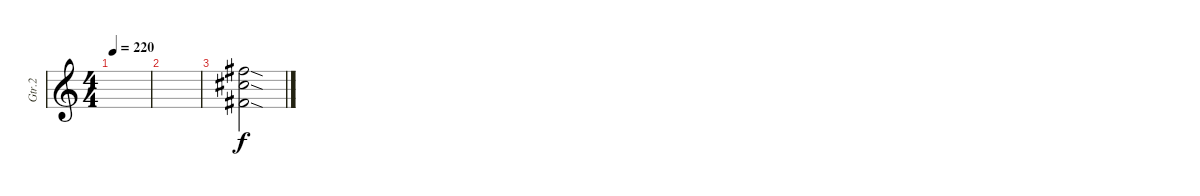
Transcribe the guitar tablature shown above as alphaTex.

\track ("Gtr.2" "Gtr.2") {instrument overdrivenguitar}
\staff {score}
\tuning (E4 B3 G3 D3 A2 E2) {hide}
\ts (4 4)
\tempo 220
\clef g2
\ks c
|
|
(11.3{sod} 11.4{sod} 9.5{sod}).2
